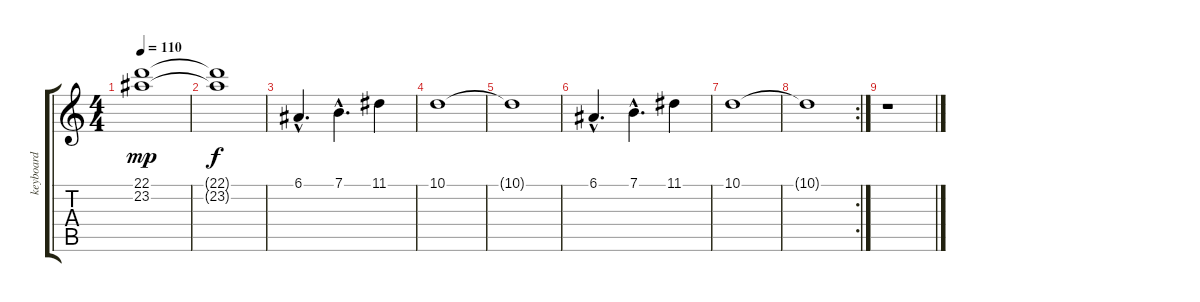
\track ("keyboard" "keyboard") {instrument stringensemble1}
\staff {score tabs}
\tuning (E4 B3 G3 D3 A2 E2) {hide}
\ts (4 4)
\tempo 110
\clef g2
\ks c
(22.1 23.2).1{dy mp volume 8} |
(22.1{t} 23.2{t}).1{dy f} |
6.1{hac}.4{d volume 13} 7.1{hac}.4{d} 11.1.4 |
10.1.1{volume 8} |
10.1{t}.1 |
6.1{hac}.4{d volume 13} 7.1{hac}.4{d} 11.1.4 |
10.1.1{volume 8} |
\rc 2
10.1{t}.1 |
r.1
